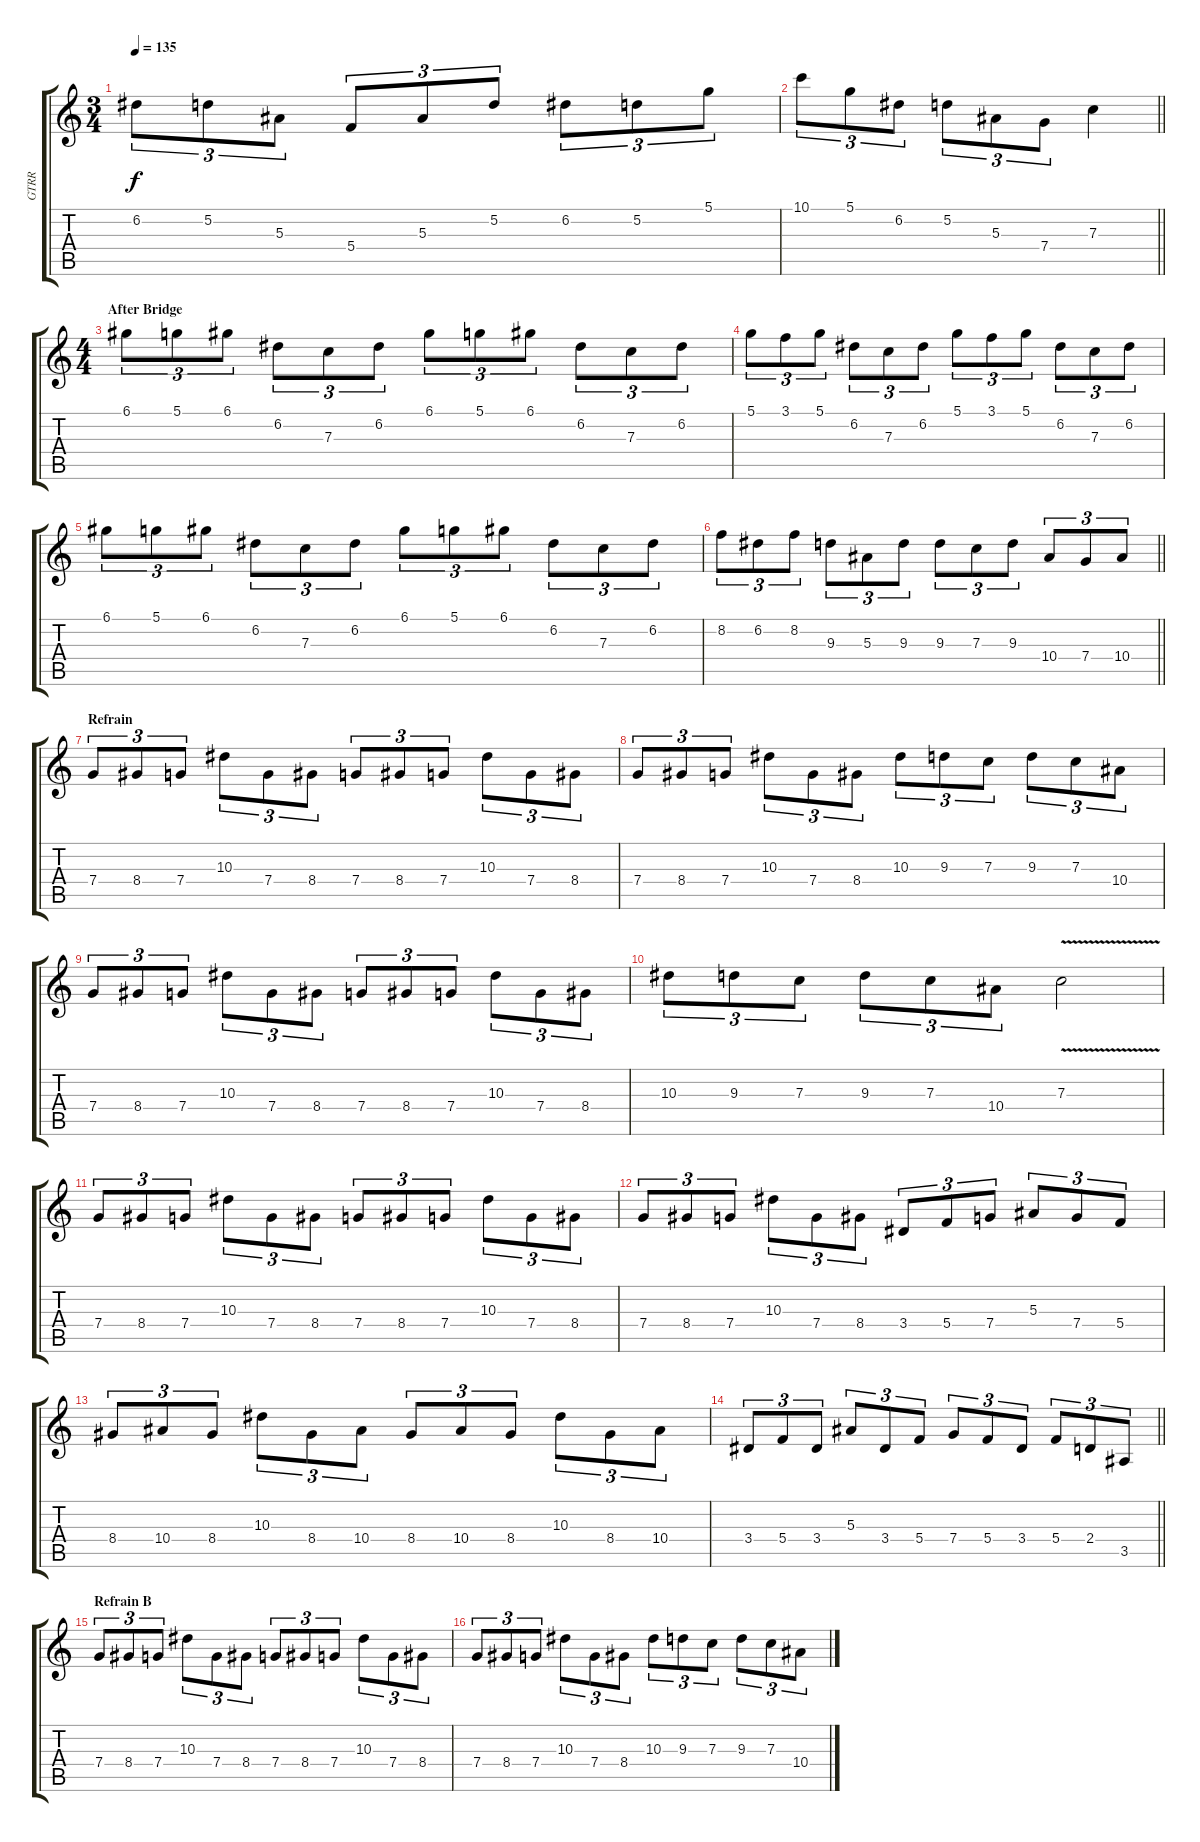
\track ("GTRR" "GTRR") {instrument distortionguitar}
\staff {score tabs}
\tuning (D4 A3 F3 C3 G2 C2) {hide}
\ts (3 4)
\tempo 135
\clef g2
\ks c
6.2.8{tu (3 2) dy f} 5.2.8{tu (3 2)} 5.3.8{tu (3 2)} 5.4.8{tu (3 2)} 5.3.8{tu (3 2)} 5.2.8{tu (3 2)} 6.2.8{tu (3 2)} 5.2.8{tu (3 2)} 5.1.8{tu (3 2)} |
\barLineRight lightlight
10.1.8{tu (3 2)} 5.1.8{tu (3 2)} 6.2.8{tu (3 2)} 5.2.8{tu (3 2)} 5.3.8{tu (3 2)} 7.4.8{tu (3 2)} 7.3.4 |
\ts (4 4)
\section ("" "After Bridge")
6.1.8{tu (3 2)} 5.1.8{tu (3 2)} 6.1.8{tu (3 2)} 6.2.8{tu (3 2)} 7.3.8{tu (3 2)} 6.2.8{tu (3 2)} 6.1.8{tu (3 2)} 5.1.8{tu (3 2)} 6.1.8{tu (3 2)} 6.2.8{tu (3 2)} 7.3.8{tu (3 2)} 6.2.8{tu (3 2)} |
5.1.8{tu (3 2)} 3.1.8{tu (3 2)} 5.1.8{tu (3 2)} 6.2.8{tu (3 2)} 7.3.8{tu (3 2)} 6.2.8{tu (3 2)} 5.1.8{tu (3 2)} 3.1.8{tu (3 2)} 5.1.8{tu (3 2)} 6.2.8{tu (3 2)} 7.3.8{tu (3 2)} 6.2.8{tu (3 2)} |
6.1.8{tu (3 2)} 5.1.8{tu (3 2)} 6.1.8{tu (3 2)} 6.2.8{tu (3 2)} 7.3.8{tu (3 2)} 6.2.8{tu (3 2)} 6.1.8{tu (3 2)} 5.1.8{tu (3 2)} 6.1.8{tu (3 2)} 6.2.8{tu (3 2)} 7.3.8{tu (3 2)} 6.2.8{tu (3 2)} |
\barLineRight lightlight
8.2.8{tu (3 2)} 6.2.8{tu (3 2)} 8.2.8{tu (3 2)} 9.3.8{tu (3 2)} 5.3.8{tu (3 2)} 9.3.8{tu (3 2)} 9.3.8{tu (3 2)} 7.3.8{tu (3 2)} 9.3.8{tu (3 2)} 10.4.8{tu (3 2)} 7.4.8{tu (3 2)} 10.4.8{tu (3 2)} |
\section ("" "Refrain")
7.4.8{tu (3 2)} 8.4.8{tu (3 2)} 7.4.8{tu (3 2)} 10.3.8{tu (3 2)} 7.4.8{tu (3 2)} 8.4.8{tu (3 2)} 7.4.8{tu (3 2)} 8.4.8{tu (3 2)} 7.4.8{tu (3 2)} 10.3.8{tu (3 2)} 7.4.8{tu (3 2)} 8.4.8{tu (3 2)} |
7.4.8{tu (3 2)} 8.4.8{tu (3 2)} 7.4.8{tu (3 2)} 10.3.8{tu (3 2)} 7.4.8{tu (3 2)} 8.4.8{tu (3 2)} 10.3.8{tu (3 2)} 9.3.8{tu (3 2)} 7.3.8{tu (3 2)} 9.3.8{tu (3 2)} 7.3.8{tu (3 2)} 10.4.8{tu (3 2)} |
7.4.8{tu (3 2)} 8.4.8{tu (3 2)} 7.4.8{tu (3 2)} 10.3.8{tu (3 2)} 7.4.8{tu (3 2)} 8.4.8{tu (3 2)} 7.4.8{tu (3 2)} 8.4.8{tu (3 2)} 7.4.8{tu (3 2)} 10.3.8{tu (3 2)} 7.4.8{tu (3 2)} 8.4.8{tu (3 2)} |
10.3.8{tu (3 2)} 9.3.8{tu (3 2)} 7.3.8{tu (3 2)} 9.3.8{tu (3 2)} 7.3.8{tu (3 2)} 10.4.8{tu (3 2)} 7.3{v}.2 |
7.4.8{tu (3 2)} 8.4.8{tu (3 2)} 7.4.8{tu (3 2)} 10.3.8{tu (3 2)} 7.4.8{tu (3 2)} 8.4.8{tu (3 2)} 7.4.8{tu (3 2)} 8.4.8{tu (3 2)} 7.4.8{tu (3 2)} 10.3.8{tu (3 2)} 7.4.8{tu (3 2)} 8.4.8{tu (3 2)} |
7.4.8{tu (3 2)} 8.4.8{tu (3 2)} 7.4.8{tu (3 2)} 10.3.8{tu (3 2)} 7.4.8{tu (3 2)} 8.4.8{tu (3 2)} 3.4.8{tu (3 2)} 5.4.8{tu (3 2)} 7.4.8{tu (3 2)} 5.3.8{tu (3 2)} 7.4.8{tu (3 2)} 5.4.8{tu (3 2)} |
8.4.8{tu (3 2)} 10.4.8{tu (3 2)} 8.4.8{tu (3 2)} 10.3.8{tu (3 2)} 8.4.8{tu (3 2)} 10.4.8{tu (3 2)} 8.4.8{tu (3 2)} 10.4.8{tu (3 2)} 8.4.8{tu (3 2)} 10.3.8{tu (3 2)} 8.4.8{tu (3 2)} 10.4.8{tu (3 2)} |
\barLineRight lightlight
3.4.8{tu (3 2)} 5.4.8{tu (3 2)} 3.4.8{tu (3 2)} 5.3.8{tu (3 2)} 3.4.8{tu (3 2)} 5.4.8{tu (3 2)} 7.4.8{tu (3 2)} 5.4.8{tu (3 2)} 3.4.8{tu (3 2)} 5.4.8{tu (3 2)} 2.4.8{tu (3 2)} 3.5.8{tu (3 2)} |
\section ("" "Refrain B")
7.4.8{tu (3 2)} 8.4.8{tu (3 2)} 7.4.8{tu (3 2)} 10.3.8{tu (3 2)} 7.4.8{tu (3 2)} 8.4.8{tu (3 2)} 7.4.8{tu (3 2)} 8.4.8{tu (3 2)} 7.4.8{tu (3 2)} 10.3.8{tu (3 2)} 7.4.8{tu (3 2)} 8.4.8{tu (3 2)} |
7.4.8{tu (3 2)} 8.4.8{tu (3 2)} 7.4.8{tu (3 2)} 10.3.8{tu (3 2)} 7.4.8{tu (3 2)} 8.4.8{tu (3 2)} 10.3.8{tu (3 2)} 9.3.8{tu (3 2)} 7.3.8{tu (3 2)} 9.3.8{tu (3 2)} 7.3.8{tu (3 2)} 10.4.8{tu (3 2)}
